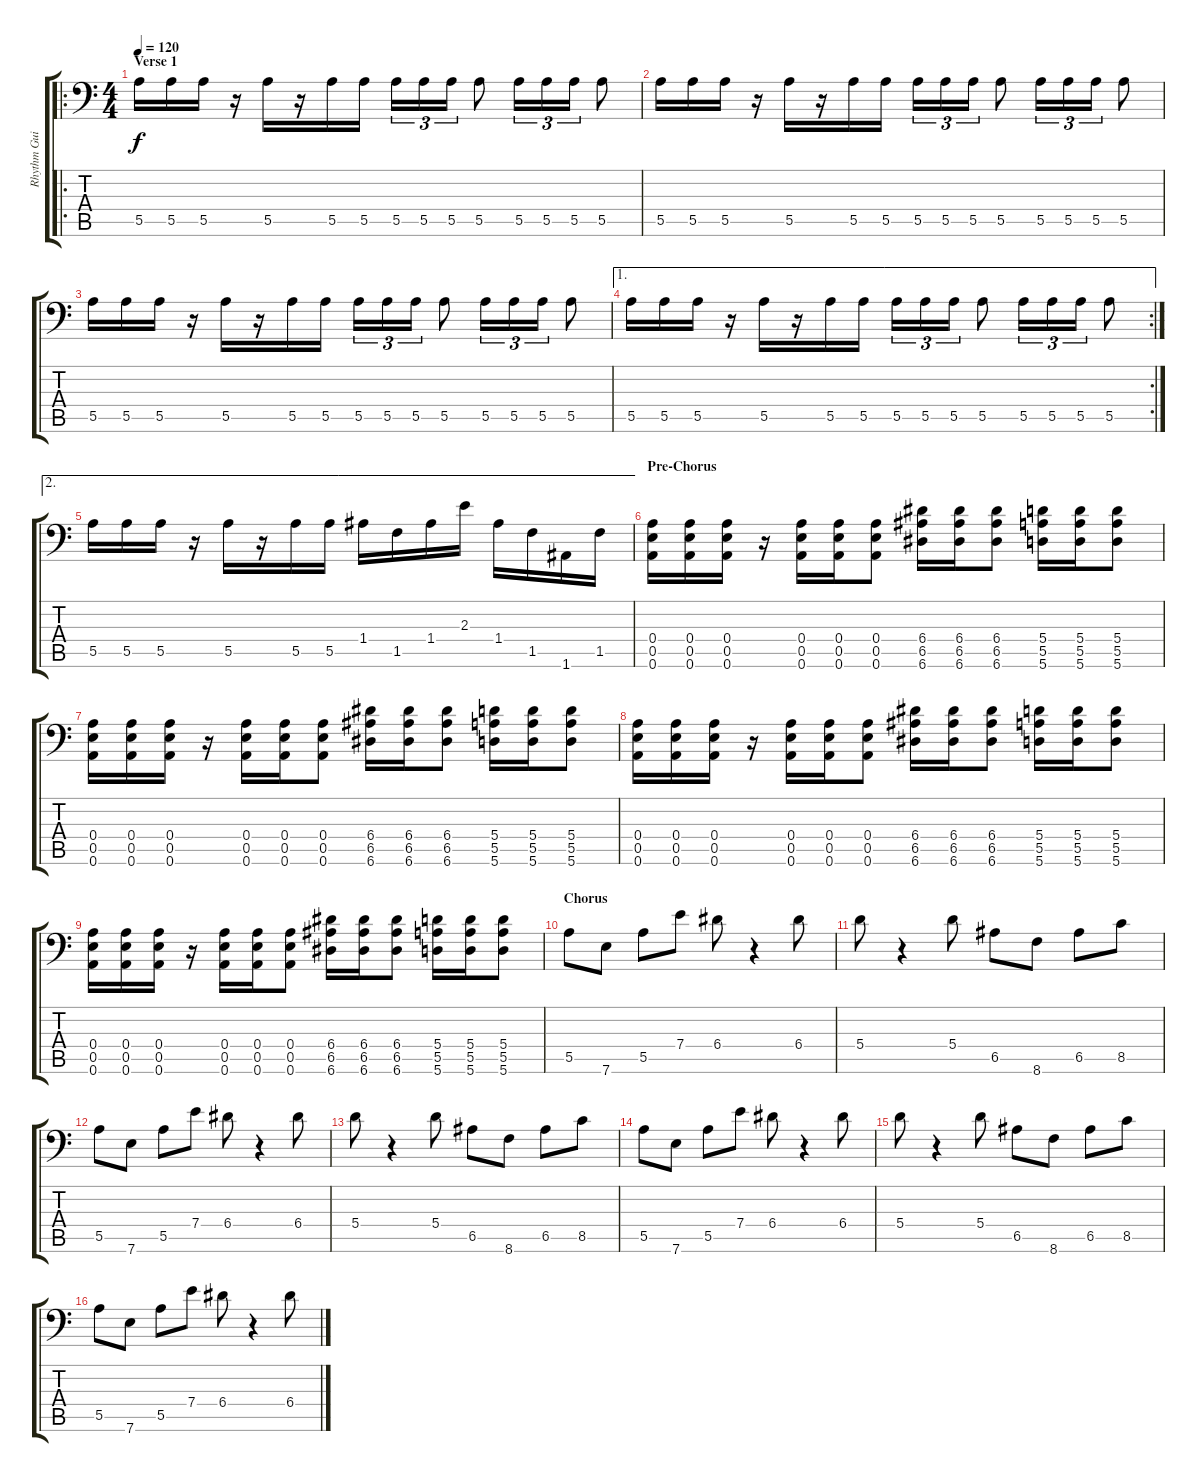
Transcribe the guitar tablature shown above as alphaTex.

\track ("Rhythm Guitar" "Rhythm Gui") {instrument distortionguitar}
\staff {score tabs}
\tuning (B3 Gb3 D3 A2 E2 A1) {hide}
\ro
\ts (4 4)
\section ("" "Verse 1")
\tempo 120
\clef f4
\ks c
5.5.16{dy f} 5.5.16 5.5.16 r.16 5.5.16 r.16 5.5.16 5.5.16 5.5.16{tu (3 2)} 5.5.16{tu (3 2)} 5.5.16{tu (3 2)} 5.5.8 5.5.16{tu (3 2)} 5.5.16{tu (3 2)} 5.5.16{tu (3 2)} 5.5.8 |
5.5.16 5.5.16 5.5.16 r.16 5.5.16 r.16 5.5.16 5.5.16 5.5.16{tu (3 2)} 5.5.16{tu (3 2)} 5.5.16{tu (3 2)} 5.5.8 5.5.16{tu (3 2)} 5.5.16{tu (3 2)} 5.5.16{tu (3 2)} 5.5.8 |
5.5.16 5.5.16 5.5.16 r.16 5.5.16 r.16 5.5.16 5.5.16 5.5.16{tu (3 2)} 5.5.16{tu (3 2)} 5.5.16{tu (3 2)} 5.5.8 5.5.16{tu (3 2)} 5.5.16{tu (3 2)} 5.5.16{tu (3 2)} 5.5.8 |
\ae 1
\rc 2
5.5.16 5.5.16 5.5.16 r.16 5.5.16 r.16 5.5.16 5.5.16 5.5.16{tu (3 2)} 5.5.16{tu (3 2)} 5.5.16{tu (3 2)} 5.5.8 5.5.16{tu (3 2)} 5.5.16{tu (3 2)} 5.5.16{tu (3 2)} 5.5.8 |
\ae 2
5.5.16 5.5.16 5.5.16 r.16 5.5.16 r.16 5.5.16 5.5.16 1.4.16 1.5.16 1.4.16 2.3.16 1.4.16 1.5.16 1.6.16 1.5.16 |
\section ("" "Pre-Chorus")
(0.4 0.5 0.6).16 (0.4 0.5 0.6).16 (0.4 0.5 0.6).16 r.16 (0.4 0.5 0.6).16 (0.4 0.5 0.6).16 (0.4 0.5 0.6).8 (6.4 6.5 6.6).16 (6.4 6.5 6.6).16 (6.4 6.5 6.6).8 (5.4 5.5 5.6).16 (5.4 5.5 5.6).16 (5.4 5.5 5.6).8 |
(0.4 0.5 0.6).16 (0.4 0.5 0.6).16 (0.4 0.5 0.6).16 r.16 (0.4 0.5 0.6).16 (0.4 0.5 0.6).16 (0.4 0.5 0.6).8 (6.4 6.5 6.6).16 (6.4 6.5 6.6).16 (6.4 6.5 6.6).8 (5.4 5.5 5.6).16 (5.4 5.5 5.6).16 (5.4 5.5 5.6).8 |
(0.4 0.5 0.6).16 (0.4 0.5 0.6).16 (0.4 0.5 0.6).16 r.16 (0.4 0.5 0.6).16 (0.4 0.5 0.6).16 (0.4 0.5 0.6).8 (6.4 6.5 6.6).16 (6.4 6.5 6.6).16 (6.4 6.5 6.6).8 (5.4 5.5 5.6).16 (5.4 5.5 5.6).16 (5.4 5.5 5.6).8 |
(0.4 0.5 0.6).16 (0.4 0.5 0.6).16 (0.4 0.5 0.6).16 r.16 (0.4 0.5 0.6).16 (0.4 0.5 0.6).16 (0.4 0.5 0.6).8 (6.4 6.5 6.6).16 (6.4 6.5 6.6).16 (6.4 6.5 6.6).8 (5.4 5.5 5.6).16 (5.4 5.5 5.6).16 (5.4 5.5 5.6).8 |
\section ("" "Chorus")
5.5.8 7.6.8 5.5.8 7.4.8 6.4.8 r.4 6.4.8 |
5.4.8 r.4 5.4.8 6.5.8 8.6.8 6.5.8 8.5.8 |
5.5.8 7.6.8 5.5.8 7.4.8 6.4.8 r.4 6.4.8 |
5.4.8 r.4 5.4.8 6.5.8 8.6.8 6.5.8 8.5.8 |
5.5.8 7.6.8 5.5.8 7.4.8 6.4.8 r.4 6.4.8 |
5.4.8 r.4 5.4.8 6.5.8 8.6.8 6.5.8 8.5.8 |
5.5.8 7.6.8 5.5.8 7.4.8 6.4.8 r.4 6.4.8
